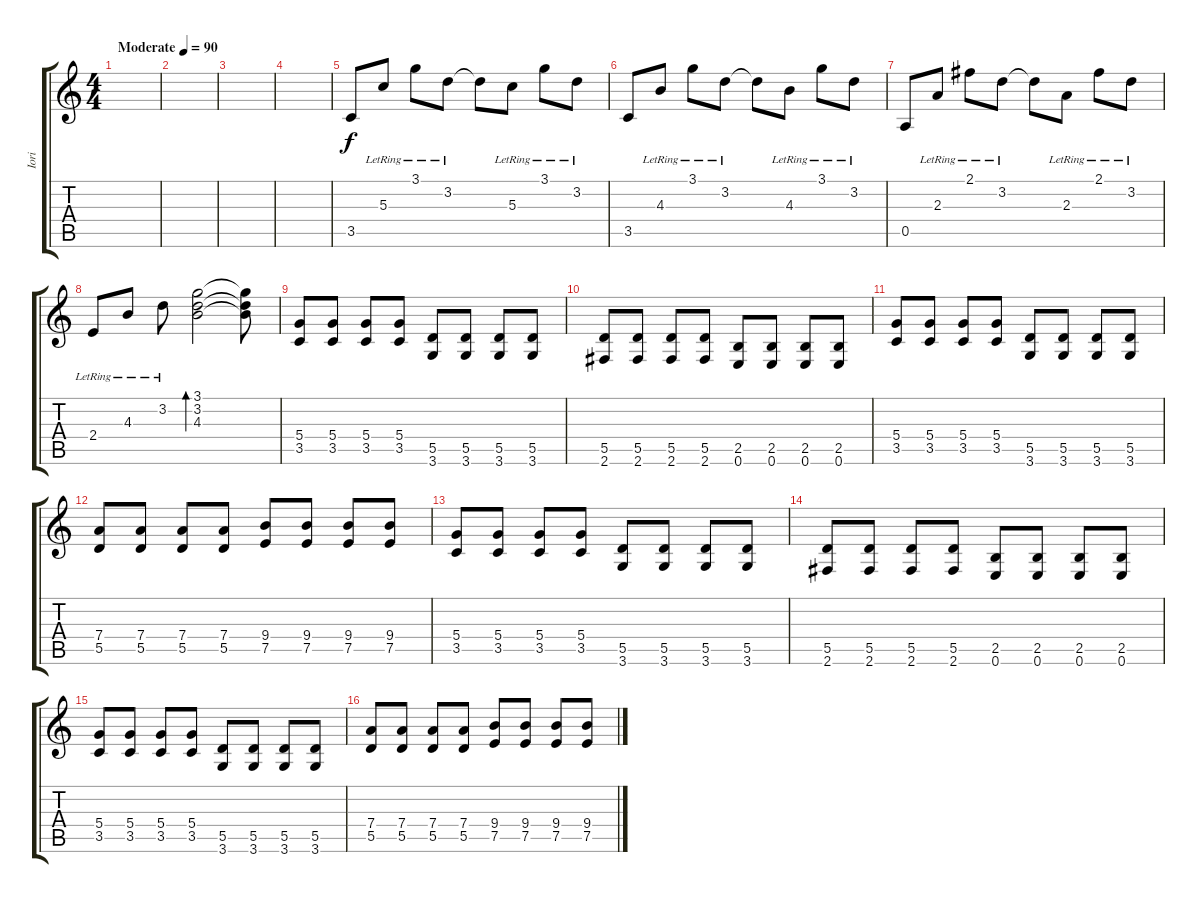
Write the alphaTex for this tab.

\track ("Iori" "Iori") {instrument distortionguitar}
\staff {score tabs}
\tuning (E4 B3 G3 D3 A2 E2) {hide}
\ts (4 4)
\tempo (90 "Moderate")
\clef g2
\ks c
|
|
|
|
3.5.8{balance 0 instrument electricguitarclean} 5.3{lr}.8 3.1{lr}.8 3.2{lr}.8 3.2{t}.8 5.3{lr}.8 3.1{lr}.8 3.2{lr}.8 |
3.5.8 4.3{lr}.8 3.1{lr}.8 3.2{lr}.8 3.2{t}.8 4.3{lr}.8 3.1{lr}.8 3.2{lr}.8 |
0.5.8 2.3{lr}.8 2.1{lr}.8 3.2{lr}.8 3.2{t}.8 2.3{lr}.8 2.1{lr}.8 3.2{lr}.8 |
2.4{lr}.8 4.3{lr}.8 3.2{lr}.8 (3.1 3.2 4.3).2{bd 240} (3.1{t} 3.2{t} 4.3{t}).8 |
(5.4 3.5).8{volume 16 balance 8 instrument distortionguitar} (5.4 3.5).8 (5.4 3.5).8 (5.4 3.5).8 (5.5 3.6).8 (5.5 3.6).8 (5.5 3.6).8 (5.5 3.6).8 |
(5.5 2.6).8 (5.5 2.6).8 (5.5 2.6).8 (5.5 2.6).8 (2.5 0.6).8 (2.5 0.6).8 (2.5 0.6).8 (2.5 0.6).8 |
(5.4 3.5).8 (5.4 3.5).8 (5.4 3.5).8 (5.4 3.5).8 (5.5 3.6).8 (5.5 3.6).8 (5.5 3.6).8 (5.5 3.6).8 |
(7.4 5.5).8 (7.4 5.5).8 (7.4 5.5).8 (7.4 5.5).8 (9.4 7.5).8 (9.4 7.5).8 (9.4 7.5).8 (9.4 7.5).8 |
(5.4 3.5).8 (5.4 3.5).8 (5.4 3.5).8 (5.4 3.5).8 (5.5 3.6).8 (5.5 3.6).8 (5.5 3.6).8 (5.5 3.6).8 |
(5.5 2.6).8 (5.5 2.6).8 (5.5 2.6).8 (5.5 2.6).8 (2.5 0.6).8 (2.5 0.6).8 (2.5 0.6).8 (2.5 0.6).8 |
(5.4 3.5).8 (5.4 3.5).8 (5.4 3.5).8 (5.4 3.5).8 (5.5 3.6).8 (5.5 3.6).8 (5.5 3.6).8 (5.5 3.6).8 |
(7.4 5.5).8 (7.4 5.5).8 (7.4 5.5).8 (7.4 5.5).8 (9.4 7.5).8 (9.4 7.5).8 (9.4 7.5).8 (9.4 7.5).8
